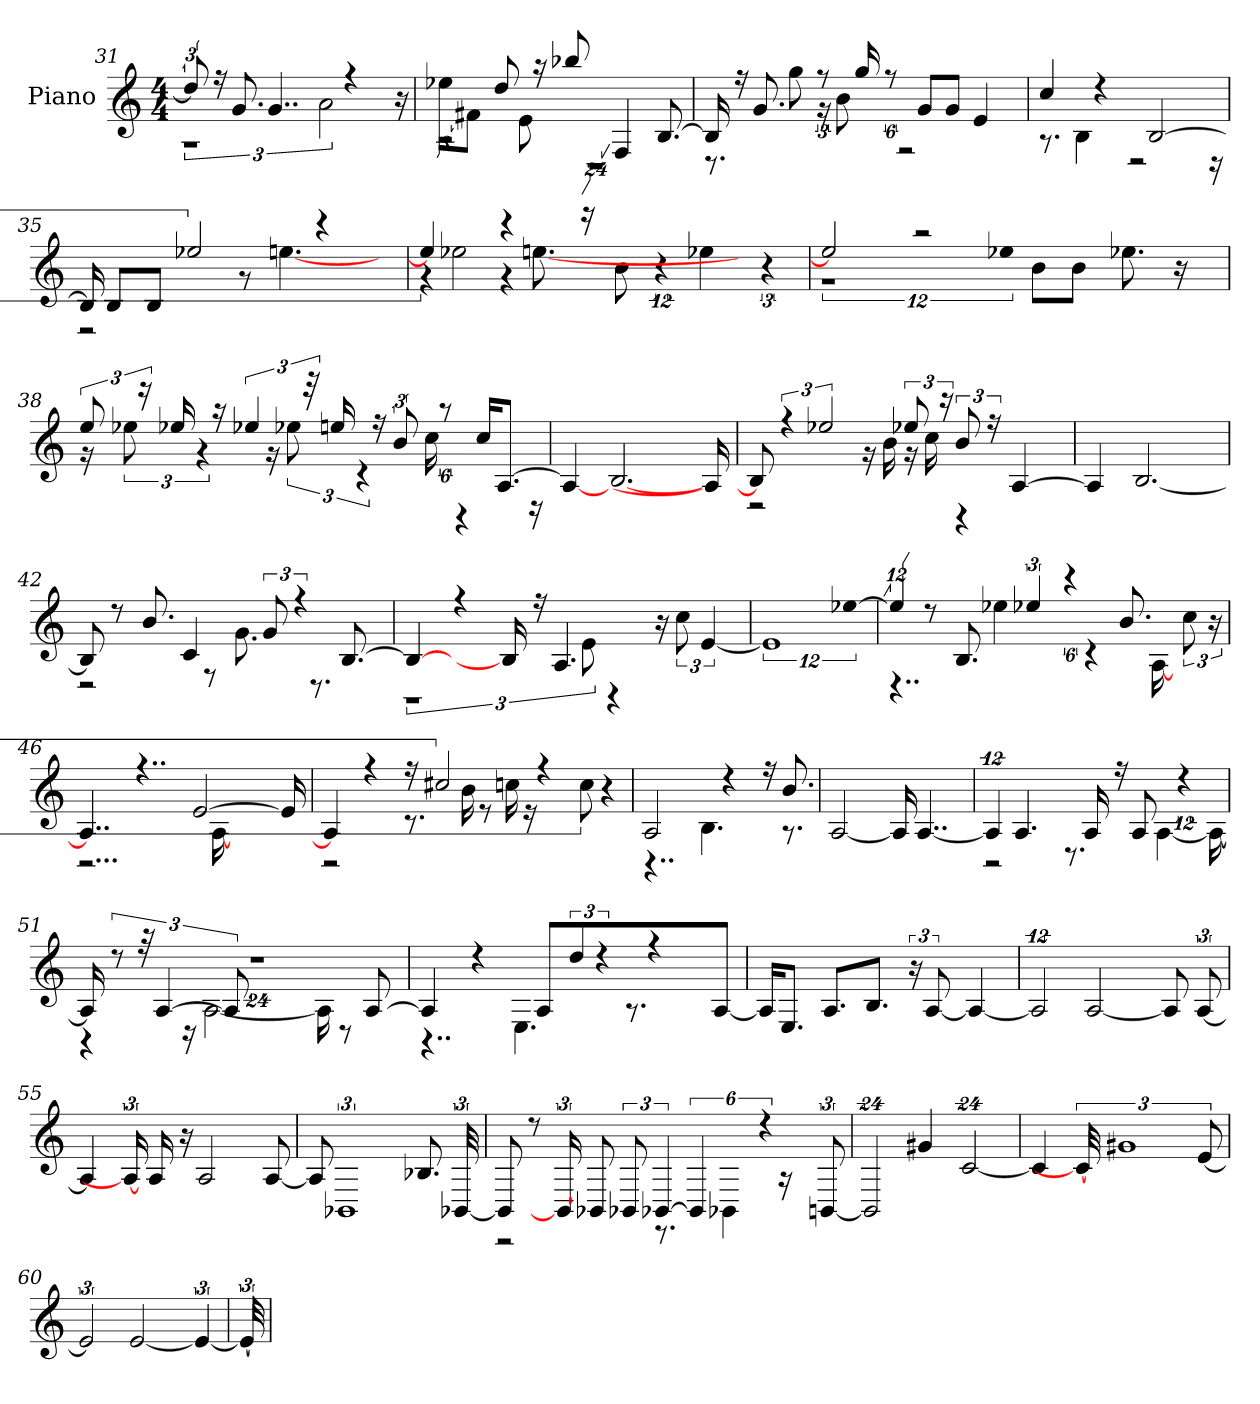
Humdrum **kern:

**kern
*part1
*staff1
*I"Piano
*I'Pno
*clefG2
*M4/4
=31
*^
12dd]	3%2r
16r	.
8.g	.
4..g	.
.	3a
4r	.
.	12ryy
16r	.
=32	=32
8ee-X\L	3r
8f#X\J	.
8dd	.
.	8e
16r	.
8bb-X	.
.	24%13r
4F	.
[8.B	.
=33	=33
16B]	8.r
16r	.
8.g	.
.	8gg
12r	16r
.	8b
16gg	.
48%5r	.
.	2r
8g/L	.
8g/J	.
4e	.
.	16ryy
=34	=34
4cc	8.r
.	4B
4r	.
.	2r
[2B	.
.	16r
=35	=35
16B]	2r
8B/L	.
8B/J	.
12%5ee-X	.
.	8r
.	[4.ee
3r	.
.	16ryy
=36	=36
4ee]	12%5r
4r	.
.	6ee-X
16r	.
8b	.
.	48%11r
48%7r	.
.	[8.ee
4ee-X	.
.	4ryy
6r	.
=37	=37
2ee]	12%11r
2r	.
.	12ee-X
8b\L	2ryy
8b\J	.
8.ee-X	.
16r	.
=38	=38
12ee	16r
.	12ee-X
24r	.
16ee-X	.
.	6r
16r	.
6ee-X	.
.	16r
.	12ee-X
48r	.
16ee	.
.	6r
16r	.
12b	.
.	16cc
48%5r	.
.	4r
16cc/KL	.
[8.A/J	.
.	16r
*v	*v
=39
4A_
[2.B
16A]
=40
*^
8B]	2r
6r	.
3ee-X	.
.	16r
.	16b
12ee-X	16r
.	16cc
24r	.
12b	4r
24r	.
[4A	.
.	8ryy
*v	*v
=41
4A]
[2.B
=42
*^
8B]	2r
8r	.
8.b	.
4c	.
.	8r
.	8.g
12g	.
6r	.
.	8.r
[8.B	.
.	8ryy
=43	=43
4B_	3%2r
4r	.
16B]	.
16r	.
4.A	.
.	12e
.	4r
16r	4ryy
12cc	.
[6e	.
.	16ryy
*v	*v
=44
12%7e]
[12%5ee-X
=45
*^
48%7ee-]	4..r
8r	.
8.B	.
.	4ee-X
6ee-X	.
24%5r	.
.	4r
8.b	.
.	[16A
.	48%7ryy
12cc	.
24r	.
=46	=46
4..A]	2...r
4..r	.
[2e	.
.	[16A
.	4..ryy
16e]	.
=47	=47
4A]	2r
4r	.
16r	8.r
12%5cc#X	.
.	16b
.	8r
.	16cc
.	16r
12r	.
.	4ryy
12cc	.
48%5r	.
=48	=48
2A	4..r
.	4.B
4r	.
16r	.
8.b	8.r
*v	*v
=49
[2A
16A]
[4..A
=50
*^
48%7A]	2r
4.A	.
.	8.r
16A	.
16r	.
8A	.
.	[4A
48%11r	.
.	16A_
=51	=51
16A]	4r
12r	.
48r	.
[6A	.
.	16r
.	[2A
12A]	.
24%13r	.
.	16A]
.	8r
[8A	.
.	12ryy
=52	=52
4A]	4..r
4r	.
.	4.E
8A/L	.
12dd/J	.
6r	.
.	8.r
4r	.
.	4ryy
[8A	.
*v	*v
=53
16A/KL]
8.E/J
8.A/L
8.B/J
24r
[12A
4A_
=54
24%7A]
[2A
8A]
[12A
=55
4A]
24A_
16A
16r
2A
[8A
=56
8A]
3%2BB-X
8.B-X
[48BB-X
=57
*^
8BB-]	2r
8r	.
24BB-_	.
8BB-X	.
12BB-X	.
[6BB-X	8.r
24%5BB-]	.
.	4BB-X
24%5r	.
.	16r
.	6ryy
[12BB	.
*v	*v
=58
48%17BB]
4g#X
[48%19c
=59
4c]
48c_
3%2g#X
[12e
=60
3e]
[2e
6e_
=61
48e_
=
*-
